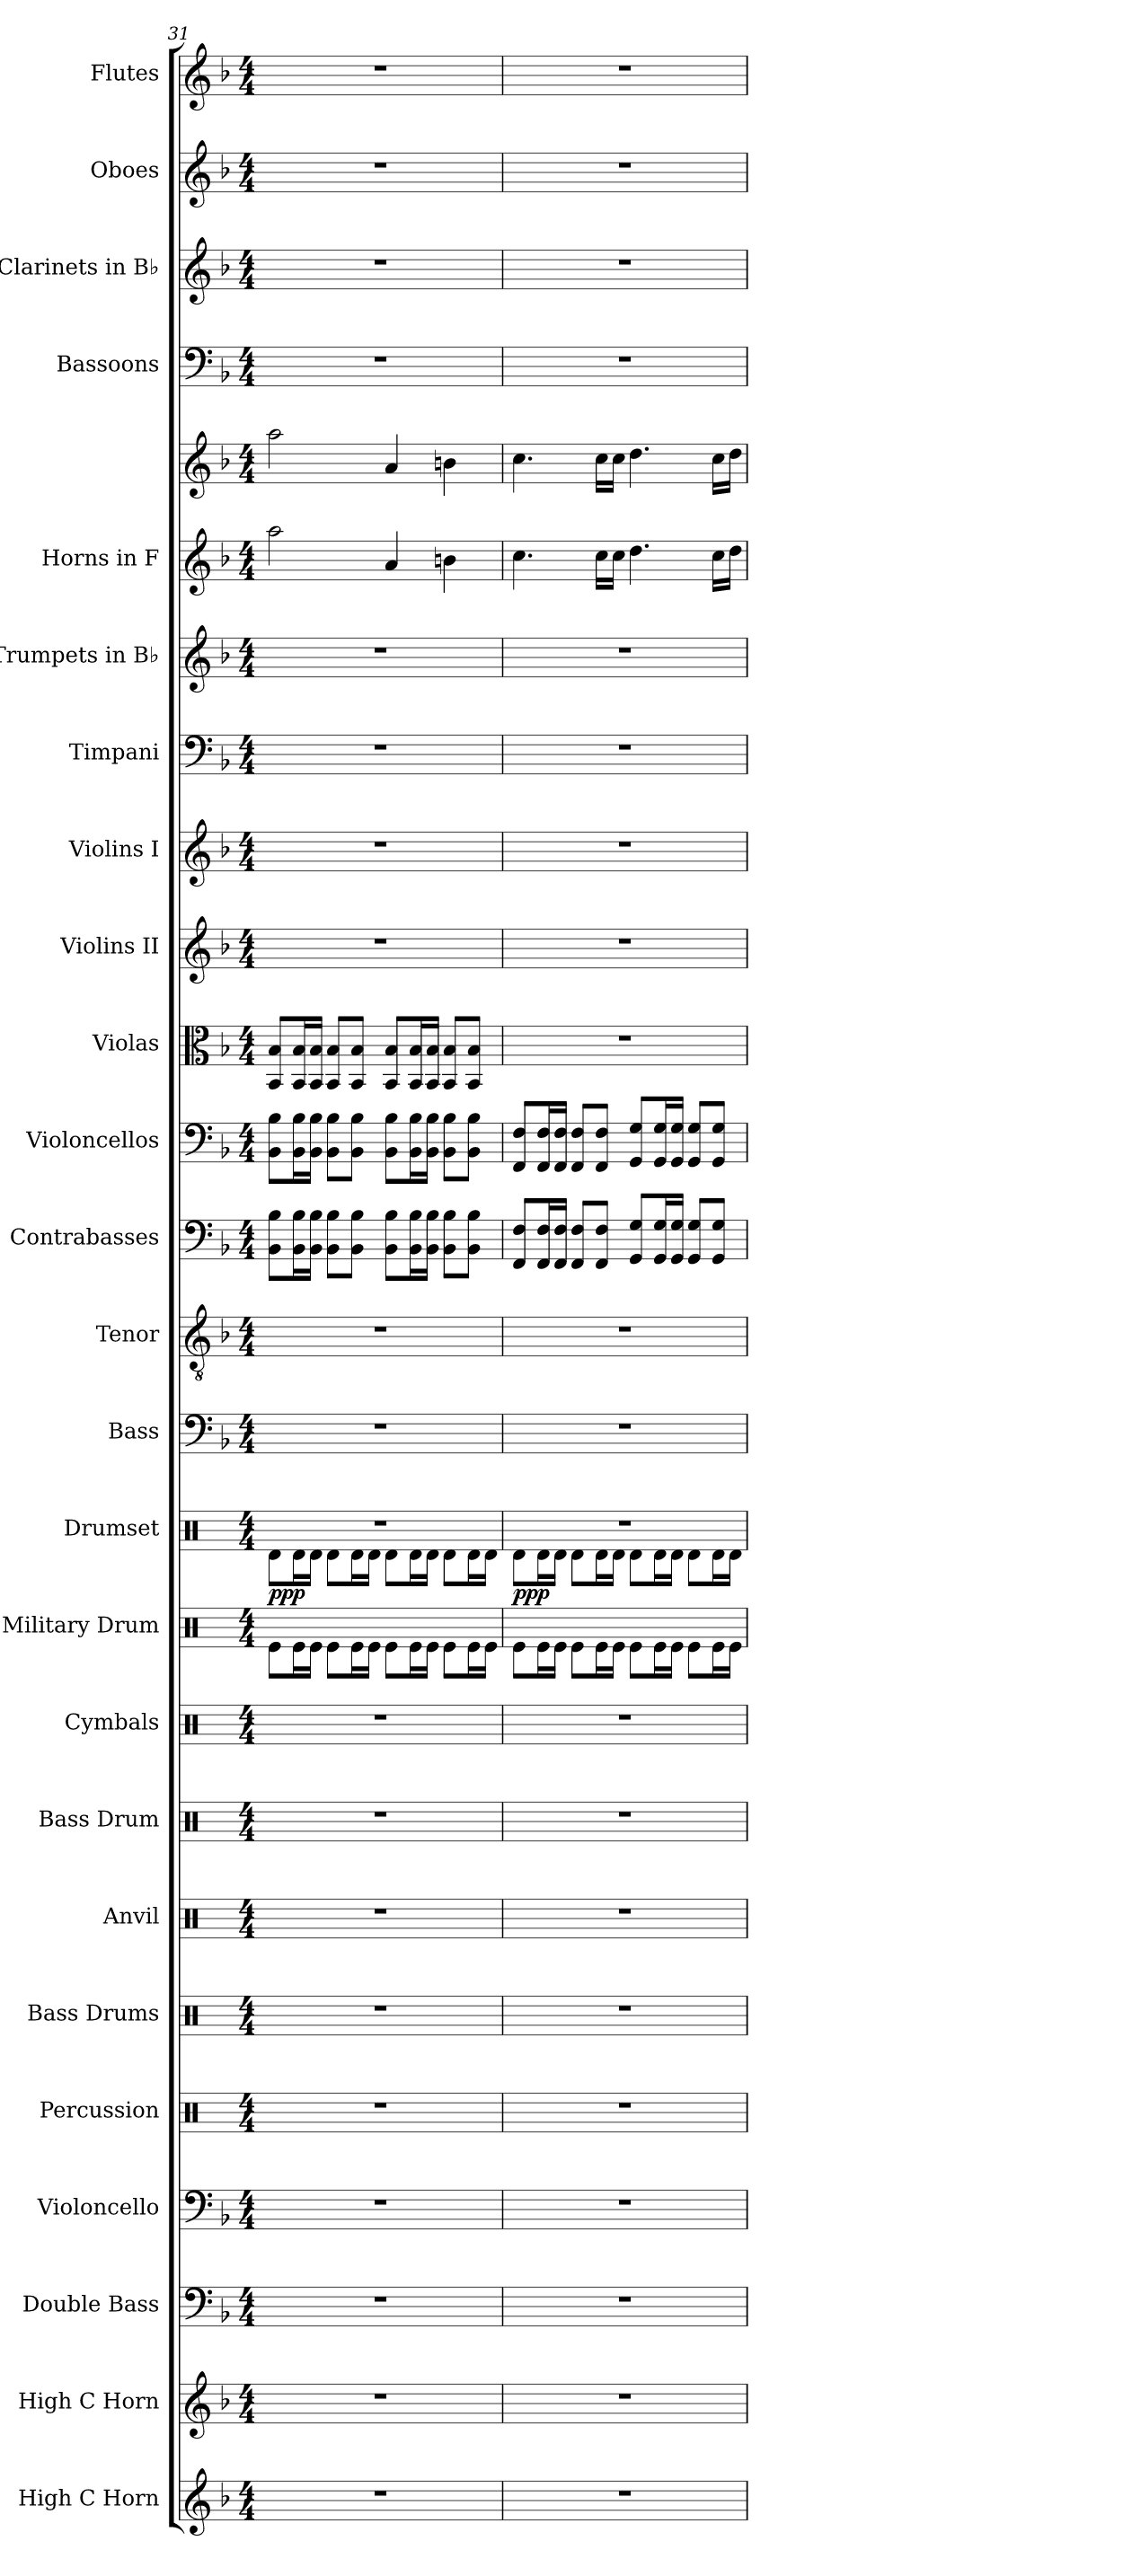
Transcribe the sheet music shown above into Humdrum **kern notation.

**kern	**kern	**kern	**kern	**kern	**kern	**kern	**kern	**kern	**kern	**kern	**dynam	**kern	**kern	**kern	**kern	**kern	**kern	**kern	**kern	**kern	**kern	**kern	**kern	**kern	**kern	**kern
*part25	*part24	*part23	*part22	*part21	*part20	*part19	*part18	*part17	*part16	*part15	*part15	*part14	*part13	*part12	*part11	*part10	*part9	*part8	*part7	*part6	*part5	*part5	*part4	*part3	*part2	*part1
*staff26	*staff25	*staff24	*staff23	*staff22	*staff21	*staff20	*staff19	*staff18	*staff17	*staff16	*staff16	*staff15	*staff14	*staff13	*staff12	*staff11	*staff10	*staff9	*staff8	*staff7	*staff6	*staff5	*staff4	*staff3	*staff2	*staff1
*I"High C Horn	*I"High C Horn	*I"Double Bass	*I"Violoncello	*I"Percussion	*I"Bass Drums	*I"Anvil	*I"Bass Drum	*I"Cymbals	*I"Military Drum	*I"Drumset	*	*I"Bass	*I"Tenor	*I"Contrabasses	*I"Violoncellos	*I"Violas	*I"Violins II	*I"Violins I	*I"Timpani	*I"Trumpets in B♭	*I"Horns in F	*	*I"Bassoons	*I"Clarinets in B♭	*I"Oboes	*I"Flutes
*I'H. C Hn.	*I'H. C Hn.	*I'Db.	*I'Vc.	*I'Perc.	*I'B.D.	*I'Anv.	*I'B. Dr.	*I'Cym.	*I'Mil. Dr.	*I'Drs.	*	*I'B.	*I'T.	*I'Cb.	*I'Vc.	*I'Vla.	*I'Vln. II	*I'Vln. I	*I'Timp.	*	*	*	*I'Bsn.	*	*I'Ob.	*I'Fl.
!!LO:PB:g=z
*clefG2	*clefG2	*clefF4	*clefF4	*clefX	*clefX	*clefX	*clefX	*clefX	*clefX	*clefX	*	*clefF4	*clefGv2	*clefF4	*clefF4	*clefC3	*clefG2	*clefG2	*clefF4	*clefG2	*clefG2	*clefG2	*clefF4	*clefG2	*clefG2	*clefG2
*ITrd7c12	*ITrd7c12	*ITrd7c12	*	*	*	*	*	*	*	*	*	*	*	*ITrd7c12	*	*	*	*	*	*ITrd1c2	*ITrd4c7	*ITrd4c7	*	*ITrd1c2	*	*
*k[b-]	*k[b-]	*k[b-]	*k[b-]	*k[]	*k[]	*k[]	*k[]	*k[]	*k[]	*k[]	*	*k[b-]	*k[b-]	*k[b-]	*k[b-]	*k[b-]	*k[b-]	*k[b-]	*k[b-]	*k[b-e-a-]	*k[b-e-]	*k[b-e-]	*k[b-]	*k[b-e-a-]	*k[b-]	*k[b-]
*M4/4	*M4/4	*M4/4	*M4/4	*M4/4	*M4/4	*M4/4	*M4/4	*M4/4	*M4/4	*M4/4	*	*M4/4	*M4/4	*M4/4	*M4/4	*M4/4	*M4/4	*M4/4	*M4/4	*M4/4	*M4/4	*M4/4	*M4/4	*M4/4	*M4/4	*M4/4
=31	=31	=31	=31	=31	=31	=31	=31	=31	=31	=31	=31	=31	=31	=31	=31	=31	=31	=31	=31	=31	=31	=31	=31	=31	=31	=31
*	*	*	*	*	*	*	*	*	*	*^	*	*	*	*	*	*	*	*	*	*	*	*	*	*	*	*
!	!	!	!	!	!	!	!	!	!	!	!	!LO:DY:b	!	!	!	!	!	!	!	!	!	!	!	!	!	!	!
1r	1r	1r	1r	1r	1r	1r	1r	1r	8Re\L	1r	8Rd\L	ppp	1r	1r	8BBB-\ 8BB-\L	8BB-\ 8B-\L	8BB-/ 8B-/L	1r	1r	1r	1r	2dd\	2dd\	1r	1r	1r	1r
.	.	.	.	.	.	.	.	.	16Re\L	.	16Rd\L	.	.	.	16BBB-\ 16BB-\L	16BB-\ 16B-\L	16BB-/ 16B-/L	.	.	.	.	.	.	.	.	.	.
.	.	.	.	.	.	.	.	.	16Re\JJ	.	16Rd\JJ	.	.	.	16BBB-\ 16BB-\JJ	16BB-\ 16B-\JJ	16BB-/ 16B-/JJ	.	.	.	.	.	.	.	.	.	.
.	.	.	.	.	.	.	.	.	8Re\L	.	8Rd\L	.	.	.	8BBB-\ 8BB-\L	8BB-\ 8B-\L	8BB-/ 8B-/L	.	.	.	.	.	.	.	.	.	.
.	.	.	.	.	.	.	.	.	16Re\L	.	16Rd\L	.	.	.	8BBB-\ 8BB-\J	8BB-\ 8B-\J	8BB-/ 8B-/J	.	.	.	.	.	.	.	.	.	.
.	.	.	.	.	.	.	.	.	16Re\JJ	.	16Rd\JJ	.	.	.	.	.	.	.	.	.	.	.	.	.	.	.	.
.	.	.	.	.	.	.	.	.	8Re\L	.	8Rd\L	.	.	.	8BBB-\ 8BB-\L	8BB-\ 8B-\L	8BB-/ 8B-/L	.	.	.	.	4d/	4d/	.	.	.	.
.	.	.	.	.	.	.	.	.	16Re\L	.	16Rd\L	.	.	.	16BBB-\ 16BB-\L	16BB-\ 16B-\L	16BB-/ 16B-/L	.	.	.	.	.	.	.	.	.	.
.	.	.	.	.	.	.	.	.	16Re\JJ	.	16Rd\JJ	.	.	.	16BBB-\ 16BB-\JJ	16BB-\ 16B-\JJ	16BB-/ 16B-/JJ	.	.	.	.	.	.	.	.	.	.
.	.	.	.	.	.	.	.	.	8Re\L	.	8Rd\L	.	.	.	8BBB-\ 8BB-\L	8BB-\ 8B-\L	8BB-/ 8B-/L	.	.	.	.	4en\	4en\	.	.	.	.
.	.	.	.	.	.	.	.	.	16Re\L	.	16Rd\L	.	.	.	8BBB-\ 8BB-\J	8BB-\ 8B-\J	8BB-/ 8B-/J	.	.	.	.	.	.	.	.	.	.
.	.	.	.	.	.	.	.	.	16Re\JJ	.	16Rd\JJ	.	.	.	.	.	.	.	.	.	.	.	.	.	.	.	.
=32	=32	=32	=32	=32	=32	=32	=32	=32	=32	=32	=32	=32	=32	=32	=32	=32	=32	=32	=32	=32	=32	=32	=32	=32	=32	=32	=32
!	!	!	!	!	!	!	!	!	!	!	!	!LO:DY:b	!	!	!	!	!	!	!	!	!	!	!	!	!	!	!
1r	1r	1r	1r	1r	1r	1r	1r	1r	8Re\L	1r	8Rd\L	ppp	1r	1r	8FFF/ 8FF/L	8FF/ 8F/L	1r	1r	1r	1r	1r	4.f\	4.f\	1r	1r	1r	1r
.	.	.	.	.	.	.	.	.	16Re\L	.	16Rd\L	.	.	.	16FFF/ 16FF/L	16FF/ 16F/L	.	.	.	.	.	.	.	.	.	.	.
.	.	.	.	.	.	.	.	.	16Re\JJ	.	16Rd\JJ	.	.	.	16FFF/ 16FF/JJ	16FF/ 16F/JJ	.	.	.	.	.	.	.	.	.	.	.
.	.	.	.	.	.	.	.	.	8Re\L	.	8Rd\L	.	.	.	8FFF/ 8FF/L	8FF/ 8F/L	.	.	.	.	.	.	.	.	.	.	.
.	.	.	.	.	.	.	.	.	16Re\L	.	16Rd\L	.	.	.	8FFF/ 8FF/J	8FF/ 8F/J	.	.	.	.	.	16f\LL	16f\LL	.	.	.	.
.	.	.	.	.	.	.	.	.	16Re\JJ	.	16Rd\JJ	.	.	.	.	.	.	.	.	.	.	16f\JJ	16f\JJ	.	.	.	.
.	.	.	.	.	.	.	.	.	8Re\L	.	8Rd\L	.	.	.	8GGG/ 8GG/L	8GG/ 8G/L	.	.	.	.	.	4.g\	4.g\	.	.	.	.
.	.	.	.	.	.	.	.	.	16Re\L	.	16Rd\L	.	.	.	16GGG/ 16GG/L	16GG/ 16G/L	.	.	.	.	.	.	.	.	.	.	.
.	.	.	.	.	.	.	.	.	16Re\JJ	.	16Rd\JJ	.	.	.	16GGG/ 16GG/JJ	16GG/ 16G/JJ	.	.	.	.	.	.	.	.	.	.	.
.	.	.	.	.	.	.	.	.	8Re\L	.	8Rd\L	.	.	.	8GGG/ 8GG/L	8GG/ 8G/L	.	.	.	.	.	.	.	.	.	.	.
.	.	.	.	.	.	.	.	.	16Re\L	.	16Rd\L	.	.	.	8GGG/ 8GG/J	8GG/ 8G/J	.	.	.	.	.	16f\LL	16f\LL	.	.	.	.
.	.	.	.	.	.	.	.	.	16Re\JJ	.	16Rd\JJ	.	.	.	.	.	.	.	.	.	.	16g\JJ	16g\JJ	.	.	.	.
*	*	*	*	*	*	*	*	*	*	*v	*v	*	*	*	*	*	*	*	*	*	*	*	*	*	*	*	*
=	=	=	=	=	=	=	=	=	=	=	=	=	=	=	=	=	=	=	=	=	=	=	=	=	=	=
*-	*-	*-	*-	*-	*-	*-	*-	*-	*-	*-	*-	*-	*-	*-	*-	*-	*-	*-	*-	*-	*-	*-	*-	*-	*-	*-
